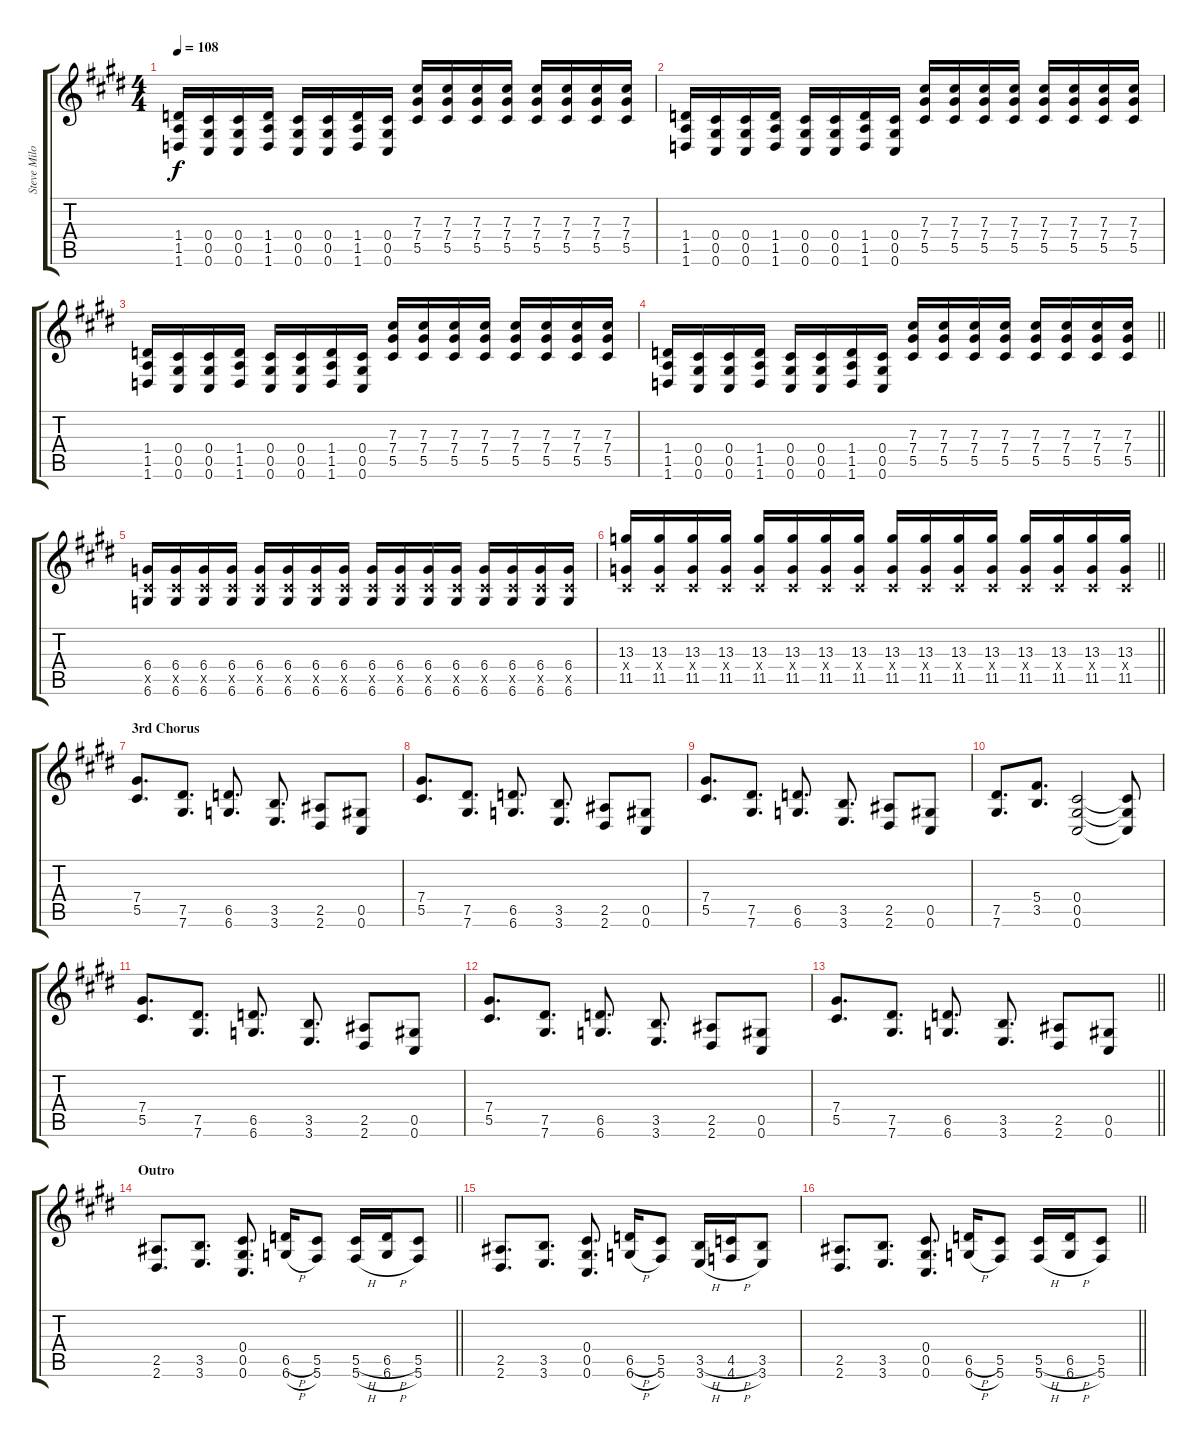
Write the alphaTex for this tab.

\track ("Steve Miloszewski" "Steve Milo") {instrument distortionguitar}
\staff {score tabs}
\tuning (Eb4 Bb3 Gb3 Db3 Ab2 Db2) {hide}
\ts (4 4)
\tempo 108
\clef g2
\ks c#minor
(1.4 1.5 1.6).16{dy f} (0.4 0.5 0.6).16 (0.4 0.5 0.6).16 (1.4 1.5 1.6).16 (0.4 0.5 0.6).16 (0.4 0.5 0.6).16 (1.4 1.5 1.6).16 (0.4 0.5 0.6).16 (7.3 7.4 5.5).16 (7.3 7.4 5.5).16 (7.3 7.4 5.5).16 (7.3 7.4 5.5).16 (7.3 7.4 5.5).16 (7.3 7.4 5.5).16 (7.3 7.4 5.5).16 (7.3 7.4 5.5).16 |
(1.4 1.5 1.6).16 (0.4 0.5 0.6).16 (0.4 0.5 0.6).16 (1.4 1.5 1.6).16 (0.4 0.5 0.6).16 (0.4 0.5 0.6).16 (1.4 1.5 1.6).16 (0.4 0.5 0.6).16 (7.3 7.4 5.5).16 (7.3 7.4 5.5).16 (7.3 7.4 5.5).16 (7.3 7.4 5.5).16 (7.3 7.4 5.5).16 (7.3 7.4 5.5).16 (7.3 7.4 5.5).16 (7.3 7.4 5.5).16 |
(1.4 1.5 1.6).16 (0.4 0.5 0.6).16 (0.4 0.5 0.6).16 (1.4 1.5 1.6).16 (0.4 0.5 0.6).16 (0.4 0.5 0.6).16 (1.4 1.5 1.6).16 (0.4 0.5 0.6).16 (7.3 7.4 5.5).16 (7.3 7.4 5.5).16 (7.3 7.4 5.5).16 (7.3 7.4 5.5).16 (7.3 7.4 5.5).16 (7.3 7.4 5.5).16 (7.3 7.4 5.5).16 (7.3 7.4 5.5).16 |
\barLineRight lightlight
(1.4 1.5 1.6).16 (0.4 0.5 0.6).16 (0.4 0.5 0.6).16 (1.4 1.5 1.6).16 (0.4 0.5 0.6).16 (0.4 0.5 0.6).16 (1.4 1.5 1.6).16 (0.4 0.5 0.6).16 (7.3 7.4 5.5).16 (7.3 7.4 5.5).16 (7.3 7.4 5.5).16 (7.3 7.4 5.5).16 (7.3 7.4 5.5).16 (7.3 7.4 5.5).16 (7.3 7.4 5.5).16 (7.3 7.4 5.5).16 |
\section ("" "")
(6.4 5.5{x} 6.6).16 (6.4 5.5{x} 6.6).16 (6.4 5.5{x} 6.6).16 (6.4 5.5{x} 6.6).16 (6.4 5.5{x} 6.6).16 (6.4 5.5{x} 6.6).16 (6.4 5.5{x} 6.6).16 (6.4 5.5{x} 6.6).16 (6.4 5.5{x} 6.6).16 (6.4 5.5{x} 6.6).16 (6.4 5.5{x} 6.6).16 (6.4 5.5{x} 6.6).16 (6.4 5.5{x} 6.6).16 (6.4 5.5{x} 6.6).16 (6.4 5.5{x} 6.6).16 (6.4 5.5{x} 6.6).16 |
\barLineRight lightlight
(13.3 0.4{x} 11.5).16 (13.3 0.4{x} 11.5).16 (13.3 0.4{x} 11.5).16 (13.3 0.4{x} 11.5).16 (13.3 0.4{x} 11.5).16 (13.3 0.4{x} 11.5).16 (13.3 0.4{x} 11.5).16 (13.3 0.4{x} 11.5).16 (13.3 0.4{x} 11.5).16 (13.3 0.4{x} 11.5).16 (13.3 0.4{x} 11.5).16 (13.3 0.4{x} 11.5).16 (13.3 0.4{x} 11.5).16 (13.3 0.4{x} 11.5).16 (13.3 0.4{x} 11.5).16 (13.3 0.4{x} 11.5).16 |
\section ("" "3rd Chorus")
(7.4 5.5).8{d} (7.5 7.6).8{d} (6.5 6.6).8{d} (3.5 3.6).8{d} (2.5 2.6).8 (0.5 0.6).8 |
(7.4 5.5).8{d} (7.5 7.6).8{d} (6.5 6.6).8{d} (3.5 3.6).8{d} (2.5 2.6).8 (0.5 0.6).8 |
(7.4 5.5).8{d} (7.5 7.6).8{d} (6.5 6.6).8{d} (3.5 3.6).8{d} (2.5 2.6).8 (0.5 0.6).8 |
(7.5 7.6).8{d} (5.4 3.5).8{d} (0.4 0.5 0.6).2 (0.4{t} 0.5{t} 0.6{t}).8 |
(7.4 5.5).8{d} (7.5 7.6).8{d} (6.5 6.6).8{d} (3.5 3.6).8{d} (2.5 2.6).8 (0.5 0.6).8 |
(7.4 5.5).8{d} (7.5 7.6).8{d} (6.5 6.6).8{d} (3.5 3.6).8{d} (2.5 2.6).8 (0.5 0.6).8 |
\barLineRight lightlight
(7.4 5.5).8{d} (7.5 7.6).8{d} (6.5 6.6).8{d} (3.5 3.6).8{d} (2.5 2.6).8 (0.5 0.6).8 |
\section ("" "Outro")
\barLineRight lightlight
(2.5 2.6).8{d} (3.5 3.6).8{d} (0.4 0.5 0.6).8{d} (6.5{h} 6.6{h}).16 (5.5 5.6).8 (5.5{h} 5.6{h}).16 (6.5{h} 6.6{h}).16 (5.5 5.6).8 |
(2.5 2.6).8{d} (3.5 3.6).8{d} (0.4 0.5 0.6).8{d} (6.5{h} 6.6{h}).16 (5.5 5.6).8 (3.5{h} 3.6{h}).16 (4.5{h} 4.6{h}).16 (3.5 3.6).8 |
\barLineRight lightlight
(2.5 2.6).8{d} (3.5 3.6).8{d} (0.4 0.5 0.6).8{d} (6.5{h} 6.6{h}).16 (5.5 5.6).8 (5.5{h} 5.6{h}).16 (6.5{h} 6.6{h}).16 (5.5 5.6).8
